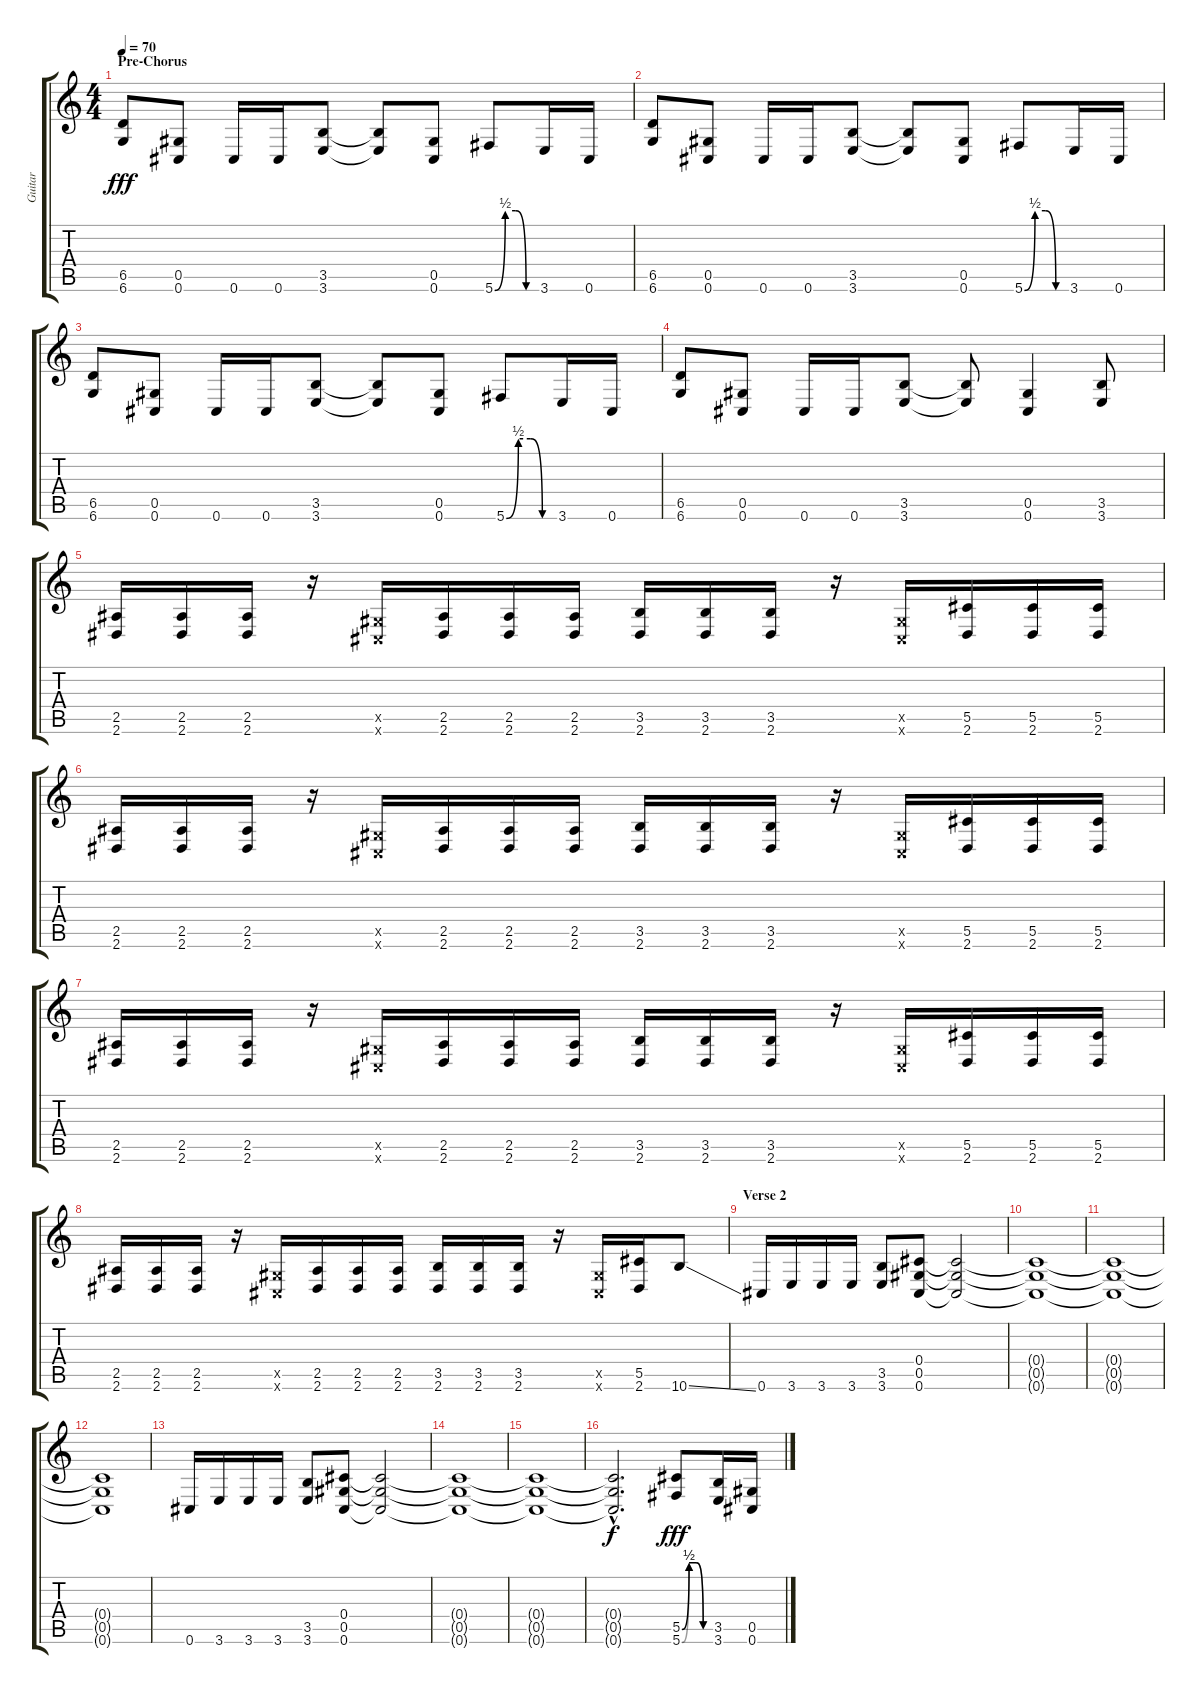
\track ("Guitar" "Guitar") {instrument distortionguitar}
\staff {score tabs}
\tuning (Eb4 Bb3 Gb3 Db3 Ab2 Db2) {hide}
\ts (4 4)
\section ("" "Pre-Chorus")
\tempo 70
\clef g2
\ks c
(6.5 6.6).8{dy fff} (0.5 0.6).8 0.6.16 0.6.16 (3.5 3.6).8 (3.5{t} 3.6{t}).8 (0.5 0.6).8 5.6{be (custom 0 0 15 2 30 2 45 0 60 0)}.8 3.6.16 0.6.16 |
(6.5 6.6).8 (0.5 0.6).8 0.6.16 0.6.16 (3.5 3.6).8 (3.5{t} 3.6{t}).8 (0.5 0.6).8 5.6{be (custom 0 0 15 2 30 2 45 0 60 0)}.8 3.6.16 0.6.16 |
(6.5 6.6).8 (0.5 0.6).8 0.6.16 0.6.16 (3.5 3.6).8 (3.5{t} 3.6{t}).8 (0.5 0.6).8 5.6{be (custom 0 0 15 2 30 2 45 0 60 0)}.8 3.6.16 0.6.16 |
(6.5 6.6).8 (0.5 0.6).8 0.6.16 0.6.16 (3.5 3.6).8 (3.5{t} 3.6{t}).8 (0.5 0.6).4 (3.5 3.6).8 |
(2.5 2.6).16 (2.5 2.6).16 (2.5 2.6).16 r.16 (0.5{x} 0.6{x}).16 (2.5 2.6).16 (2.5 2.6).16 (2.5 2.6).16 (3.5 2.6).16 (3.5 2.6).16 (3.5 2.6).16 r.16 (0.5{x} 0.6{x}).16 (5.5 2.6).16 (5.5 2.6).16 (5.5 2.6).16 |
(2.5 2.6).16 (2.5 2.6).16 (2.5 2.6).16 r.16 (0.5{x} 0.6{x}).16 (2.5 2.6).16 (2.5 2.6).16 (2.5 2.6).16 (3.5 2.6).16 (3.5 2.6).16 (3.5 2.6).16 r.16 (0.5{x} 0.6{x}).16 (5.5 2.6).16 (5.5 2.6).16 (5.5 2.6).16 |
(2.5 2.6).16 (2.5 2.6).16 (2.5 2.6).16 r.16 (0.5{x} 0.6{x}).16 (2.5 2.6).16 (2.5 2.6).16 (2.5 2.6).16 (3.5 2.6).16 (3.5 2.6).16 (3.5 2.6).16 r.16 (0.5{x} 0.6{x}).16 (5.5 2.6).16 (5.5 2.6).16 (5.5 2.6).16 |
(2.5 2.6).16 (2.5 2.6).16 (2.5 2.6).16 r.16 (0.5{x} 0.6{x}).16 (2.5 2.6).16 (2.5 2.6).16 (2.5 2.6).16 (3.5 2.6).16 (3.5 2.6).16 (3.5 2.6).16 r.16 (0.5{x} 0.6{x}).16 (5.5 2.6).16 10.6{ss}.8 |
\section ("" "Verse 2")
0.6.16 3.6.16 3.6.16 3.6.16 (3.5 3.6).8 (0.4 0.5 0.6).8 (0.4{t} 0.5{t} 0.6{t}).2 |
(0.4{t} 0.5{t} 0.6{t}).1 |
(0.4{t} 0.5{t} 0.6{t}).1 |
(0.4{t} 0.5{t} 0.6{t}).1 |
0.6.16 3.6.16 3.6.16 3.6.16 (3.5 3.6).8 (0.4 0.5 0.6).8 (0.4{t} 0.5{t} 0.6{t}).2 |
(0.4{t} 0.5{t} 0.6{t}).1 |
(0.4{t} 0.5{t} 0.6{t}).1 |
(0.4{hac t} 0.5{hac t} 0.6{hac t}).2{d dy f} (5.5{be (custom 0 0 15 2 30 2 45 0 60 0)} 5.6{be (custom 0 0 15 2 30 2 45 0 60 0)}).8{dy fff} (3.5 3.6).16 (0.5 0.6).16
